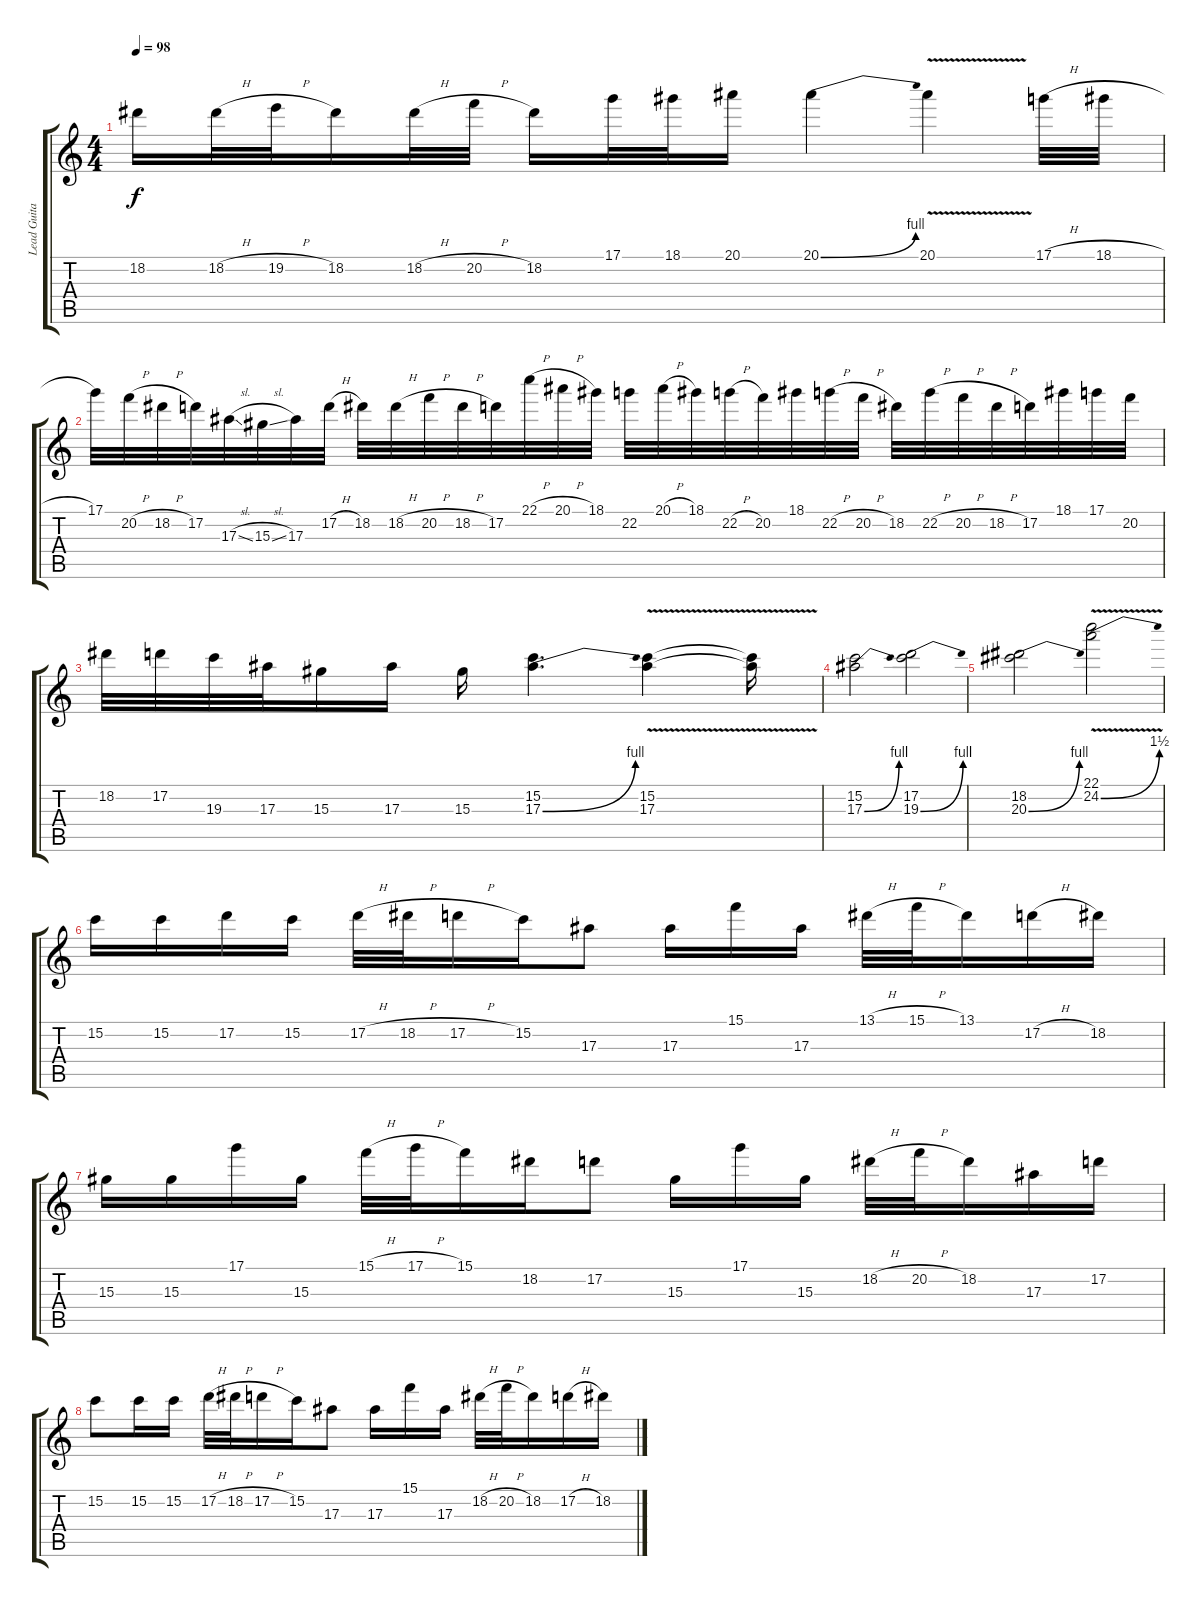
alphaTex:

\track ("Lead Guitar" "Lead Guita") {instrument distortionguitar}
\staff {score tabs}
\tuning (D4 A3 F3 C3 G2 C2) {hide}
\ts (4 4)
\tempo 98
\clef g2
\ks c
18.2{t}.16{dy f} 18.2{h}.32 19.2{h}.32 18.2.16 18.2{h}.32 20.2{h}.32 18.2.16 17.1.32 18.1.32 20.1.16 20.1{be (bend 0 0 60 4)}.4 20.1{v}.4 17.1{h}.32 18.1{h}.32 |
17.1.32 20.2{h}.32 18.2{h}.32 17.2.32 17.3{sl}.32 15.3{sl}.32 17.3.32 17.2{h}.32 18.2.32 18.2{h}.32 20.2{h}.32 18.2{h}.32 17.2.32 22.1{h}.32 20.1{h}.32 18.1.32 22.2.32 20.1{h}.32 18.1.32 22.2{h}.32 20.2.32 18.1.32 22.2{h}.32 20.2{h}.32 18.2.32 22.2{h}.32 20.2{h}.32 18.2{h}.32 17.2.32 18.1.32 17.1.32 20.2.32 |
18.2.32 17.2.32 19.3.32 17.3.32 15.3.16 17.3.16 15.3.16 (15.2 17.3{be (bend 0 0 60 4)}).4{d} (15.2 17.3{v}).4 (15.2{t} 17.3{t}).16 |
(15.2 17.3{be (bend 0 0 60 4)}).2 (17.2 19.3{be (bend 0 0 60 4)}).2 |
(18.2 20.3{be (bend 0 0 60 4)}).2 (22.1 24.2{be (bend 0 0 60 6) v}).2 |
15.2.16 15.2.16 17.2.16 15.2.16 17.2{h}.32 18.2{h}.32 17.2{h}.16 15.2.16 17.3.8 17.3.16 15.1.16 17.3.16 13.1{h}.32 15.1{h}.32 13.1.16 17.2{h}.16 18.2.16 |
15.3.16 15.3.16 17.1.16 15.3.16 15.1{h}.32 17.1{h}.32 15.1.16 18.2.16 17.2.8 15.3.16 17.1.16 15.3.16 18.2{h}.32 20.2{h}.32 18.2.16 17.3.16 17.2.16 |
15.2.8 15.2.16 15.2.16 17.2{h}.32 18.2{h}.32 17.2{h}.16 15.2.16 17.3.8 17.3.16 15.1.16 17.3.16 18.2{h}.32 20.2{h}.32 18.2.16 17.2{h}.16 18.2.16
